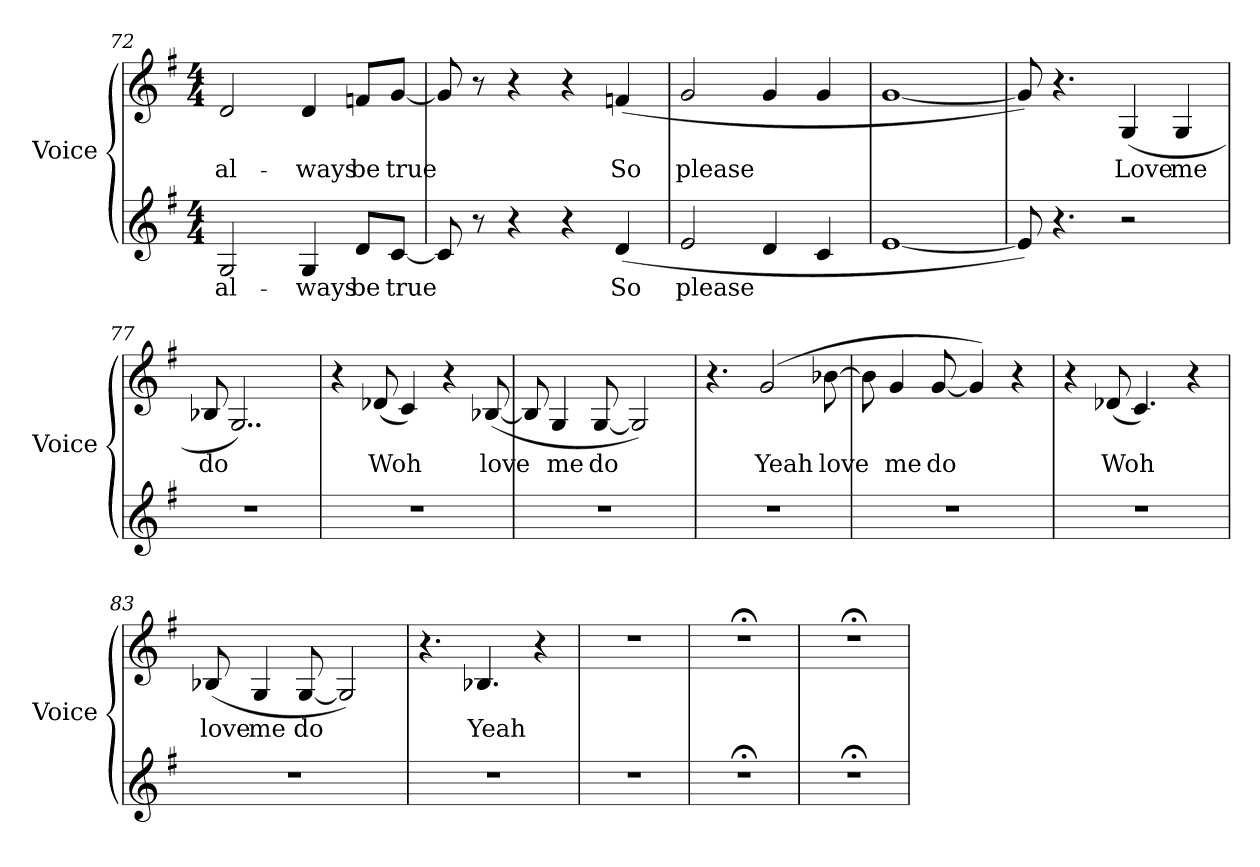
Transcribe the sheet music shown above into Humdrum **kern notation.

**kern	**text	**kern	**text
*part2	*part2	*part1	*part1
*staff2	*staff2	*staff1	*staff1
*I"Voice	*	*I"Voice	*
*I'Voice	*	*I'Voice	*
*clefG2	*	*clefG2	*
*k[f#]	*	*k[f#]	*
*G:	*	*G:	*
*M4/4	*	*M4/4	*
=72	=72	=72	=72
!	!LO:LY:b:color=#000000	!	!
!	!	!	!LO:LY:b:color=#000000
2Gi/	al-	2di/	al-
!	!LO:LY:b:color=#000000	!	!
!	!	!	!LO:LY:b:color=#000000
4Gi/	-ways	4di/	-ways
!	!LO:LY:b:color=#000000	!	!
!	!	!	!LO:LY:b:color=#000000
8di/L	be	8fni/L	be
!	!LO:LY:b:color=#000000	!	!
!	!	!	!LO:LY:b:color=#000000
[8ci/J	true	[8gi/J	true
!!LO:LB:g=z
=73	=73	=73	=73
8ci/]	.	8gi/]	.
8r	.	8r	.
4r	.	4r	.
4r	.	4r	.
!	!LO:LY:b:color=#000000	!	!
!	!	!	!LO:LY:b:color=#000000
(4di/	So	(4fni/	So
=74	=74	=74	=74
!	!LO:LY:b:color=#000000	!	!
!	!	!	!LO:LY:b:color=#000000
2ei/	please	2gi/	please
4di/	.	4gi/	.
4ci/	.	4gi/	.
=75	=75	=75	=75
[1ei	.	[1gi	.
=76	=76	=76	=76
8ei/])	.	8gi/])	.
4.r	.	4.r	.
!	!	!	!LO:LY:b:color=#000000
2r	.	(4Gi/	Love
!	!	!	!LO:LY:b:color=#000000
.	.	4Gi/	me
=77	=77	=77	=77
!	!	!	!LO:LY:b:color=#000000
1r	.	8B-Xi/	do
.	.	2..Gi/)	.
=78	=78	=78	=78
1r	.	4r	.
!	!	!	!LO:LY:b:color=#000000
.	.	(8d-Xi/	Woh
.	.	4ci/)	.
.	.	4r	.
!	!	!	!LO:LY:b:color=#000000
.	.	([8B-Xi/	love
!!LO:LB:g=z
=79	=79	=79	=79
1r	.	8B-i/]	.
!	!	!	!LO:LY:b:color=#000000
.	.	4Gi/	me
!	!	!	!LO:LY:b:color=#000000
.	.	[8Gi/	do
.	.	2Gi/])	.
=80	=80	=80	=80
1r	.	4.r	.
!	!	!	!LO:LY:b:color=#000000
.	.	(2gi/	Yeah
!	!	!	!LO:LY:b:color=#000000
.	.	[8b-Xi\	love
=81	=81	=81	=81
1r	.	8b-i\]	.
!	!	!	!LO:LY:b:color=#000000
.	.	4gi/	me
!	!	!	!LO:LY:b:color=#000000
.	.	[8gi/	do
.	.	4gi/])	.
.	.	4r	.
!!LO:LB:g=z
=82	=82	=82	=82
1r	.	4r	.
!	!	!	!LO:LY:b:color=#000000
.	.	(8d-Xi/	Woh
.	.	4.ci/)	.
.	.	4r	.
=83	=83	=83	=83
!	!	!	!LO:LY:b:color=#000000
1r	.	(8B-Xi/	love
!	!	!	!LO:LY:b:color=#000000
.	.	4Gi/	me
!	!	!	!LO:LY:b:color=#000000
.	.	[8Gi/	do
.	.	2Gi/])	.
=84	=84	=84	=84
1r	.	4.r	.
!	!	!	!LO:LY:b:color=#000000
.	.	4.B-Xi/	Yeah
.	.	4r	.
=85	=85	=85	=85
1r	.	1r	.
=85X1	=85X1	=85X1	=85X1
1r;<	.	1r;<	.
=85X2	=85X2	=85X2	=85X2
1r;<	.	1r;<	.
=	=	=	=
*-	*-	*-	*-
